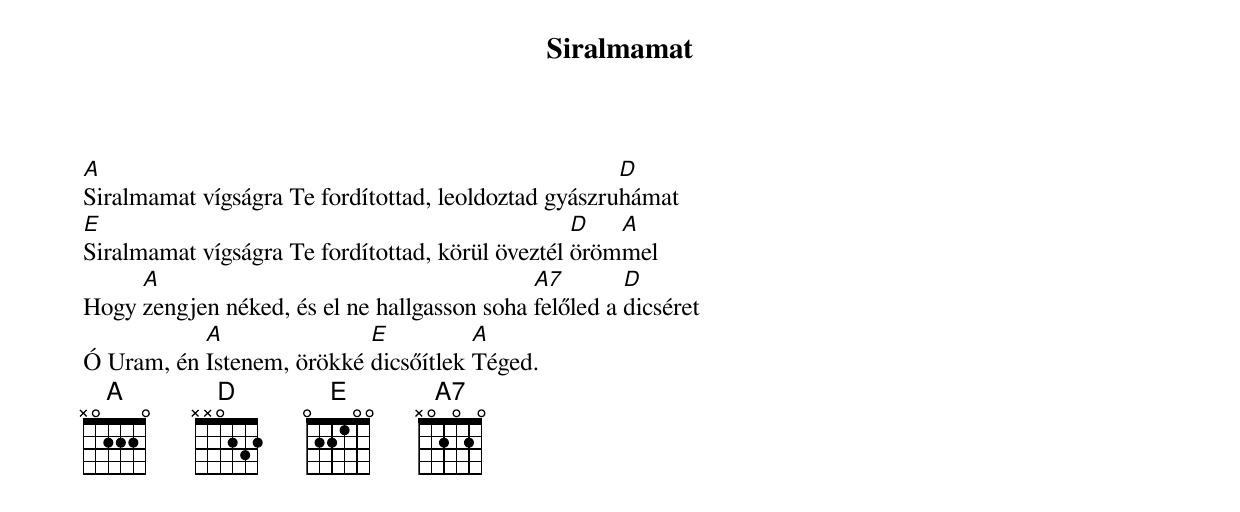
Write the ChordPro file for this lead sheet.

{title: Siralmamat}
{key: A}
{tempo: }
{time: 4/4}
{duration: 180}




[A]Siralmamat vígságra Te fordítottad, leoldoztad gyászru[D]hámat
[E]Siralmamat vígságra Te fordítottad, körül öveztél [D]öröm[A]mel
Hogy [A]zengjen néked, és el ne hallgasson soha [A7]felőled a [D]dicséret
Ó Uram, én [A]Istenem, örökké [E]dicsőítlek [A]Téged.
